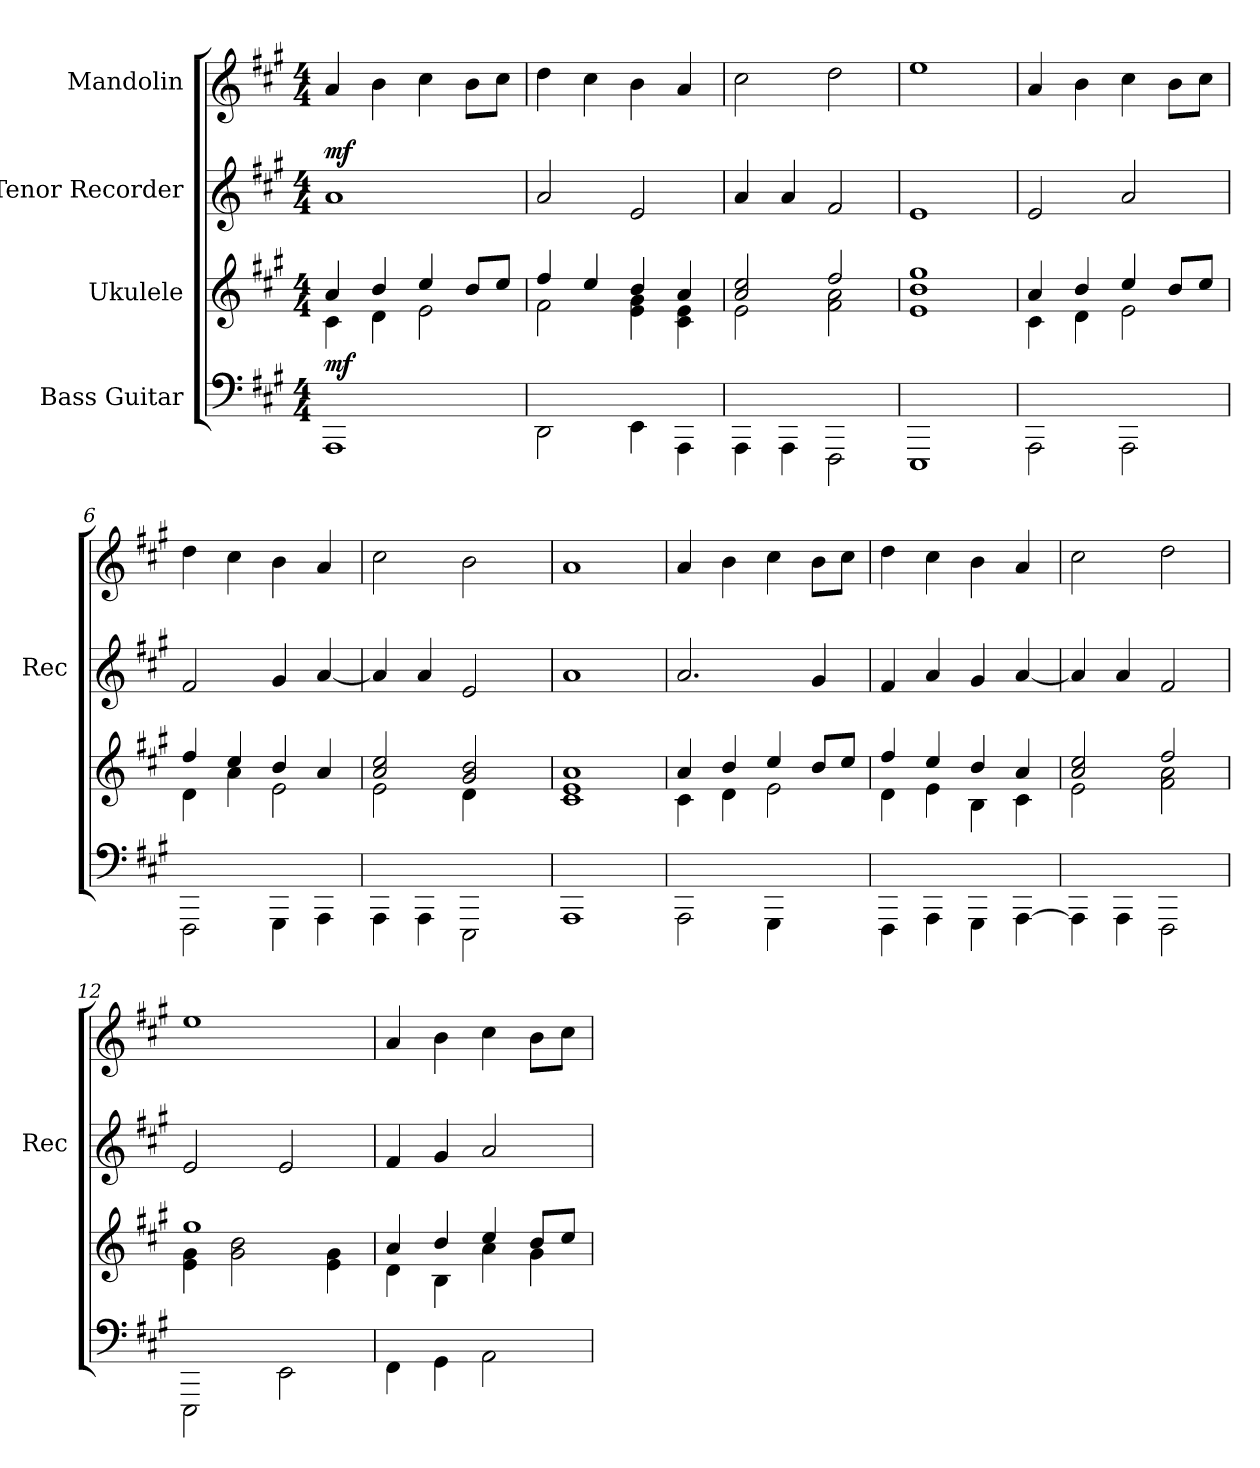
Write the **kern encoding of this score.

**kern	**dynam	**kern	**kern	**dynam	**kern
*part4	*part4	*part3	*part2	*part2	*part1
*staff4	*staff4	*staff3	*staff2	*staff2	*staff1
*I"Bass Guitar	*	*I"Ukulele	*I"Tenor Recorder	*	*I"Mandolin
*	*	*	*I'Rec	*	*
*stria4	*	*stria4	*	*	*
*	*	*	*clefG2	*	*clefG2
*k[f#c#g#]	*	*k[f#c#g#]	*k[f#c#g#]	*	*k[f#c#g#]
*A:	*	*A:	*A:	*	*A:
*M4/4	*	*M4/4	*M4/4	*	*M4/4
*MM200	*	*MM200	*MM200	*	*MM200
=1	=1	=1	=1	=1	=1
*	*	*^	*	*	*
!	!LO:DY:a	!	!	!	!LO:DY:a	!
1AAA	mf	4a/	4c#\	1a	mf	4a/
.	.	4b/	4d\	.	.	4b\
.	.	4cc#/	2e\	.	.	4cc#\
.	.	8b/L	.	.	.	8b\L
.	.	8cc#/J	.	.	.	8cc#\J
=2	=2	=2	=2	=2	=2	=2
2DD\	.	4dd/	2f#\	2a/	.	4dd\
.	.	4cc#/	.	.	.	4cc#\
4EE\	.	4b/	4e\ 4g#\	2e/	.	4b\
4AAA\	.	4a/	4c#\ 4e\	.	.	4a/
=3	=3	=3	=3	=3	=3	=3
4AAA\	.	2a/ 2cc#/	2e\	4a/	.	2cc#\
4AAA\	.	.	.	4a/	.	.
2FFF#\	.	2dd/	2f#\ 2a\	2f#/	.	2dd\
*	*	*v	*v	*	*	*
=4	=4	=4	=4	=4	=4
1EEE	.	1e 1b 1ee	1e	.	1ee
!!LO:LB:g=z
=5	=5	=5	=5	=5	=5
*	*	*^	*	*	*
2AAA\	.	4a/	4c#\	2e/	.	4a/
.	.	4b/	4d\	.	.	4b\
2AAA\	.	4cc#/	2e\	2a/	.	4cc#\
.	.	8b/L	.	.	.	8b\L
.	.	8cc#/J	.	.	.	8cc#\J
=6	=6	=6	=6	=6	=6	=6
2FFF#\	.	4dd/	4d\	2f#/	.	4dd\
.	.	4cc#/	4a\	.	.	4cc#\
4GGG#\	.	4b/	2e\	4g#/	.	4b\
4AAA\	.	4a/	.	[4a/	.	4a/
=7	=7	=7	=7	=7	=7	=7
4AAA\	.	2a/ 2cc#/	2e\	4a/]	.	2cc#\
4AAA\	.	.	.	4a/	.	.
2EEE\	.	2g#/ 2b/	4d\	2e/	.	2b\
.	.	.	4ryy	.	.	.
=8	=8	=8	=8	=8	=8	=8
*	*	*	*^	*	*	*
1AAA	.	1e 1a	1c#	1ryy	1a	.	1a
*	*	*	*v	*v	*	*	*
!!LO:LB:g=z
=9	=9	=9	=9	=9	=9	=9
2AAA\	.	4a/	4c#\	2.a/	.	4a/
.	.	4b/	4d\	.	.	4b\
4GGG#\	.	4cc#/	2e\	.	.	4cc#\
4ryy	.	8b/L	.	4g#/	.	8b\L
.	.	8cc#/J	.	.	.	8cc#\J
=10	=10	=10	=10	=10	=10	=10
4FFF#\	.	4dd/	4d\	4f#/	.	4dd\
4AAA\	.	4cc#/	4e\	4a/	.	4cc#\
4GGG#\	.	4b/	4B\	4g#/	.	4b\
[4AAA\	.	4a/	4c#\	[4a/	.	4a/
=11	=11	=11	=11	=11	=11	=11
*	*	*	*	*	*	*^
4AAA\]	.	2a/ 2cc#/	2e\	4a/]	.	2cc#\	2ryy
4AAA\	.	.	.	4a/	.	.	.
2FFF#\	.	2dd/	2f#\ 2a\	2f#/	.	2dd\	2ryy
*	*	*	*	*	*	*v	*v
=12	=12	=12	=12	=12	=12	=12
2EEE\	.	1ee	4e\ 4g#\	2e/	.	1ee
.	.	.	2g#\ 2b\	.	.	.
2EE\	.	.	.	2e/	.	.
.	.	.	4e\ 4g#\	.	.	.
=13	=13	=13	=13	=13	=13	=13
4FF#\	.	4a/	4d\	4f#/	.	4a/
4GG#\	.	4b/	4B\	4g#/	.	4b\
2AA\	.	4cc#/	4a\	2a/	.	4cc#\
.	.	8b/L	4g#\	.	.	8b\L
.	.	8cc#/J	.	.	.	8cc#\J
*	*	*v	*v	*	*	*
=	=	=	=	=	=
*-	*-	*-	*-	*-	*-
